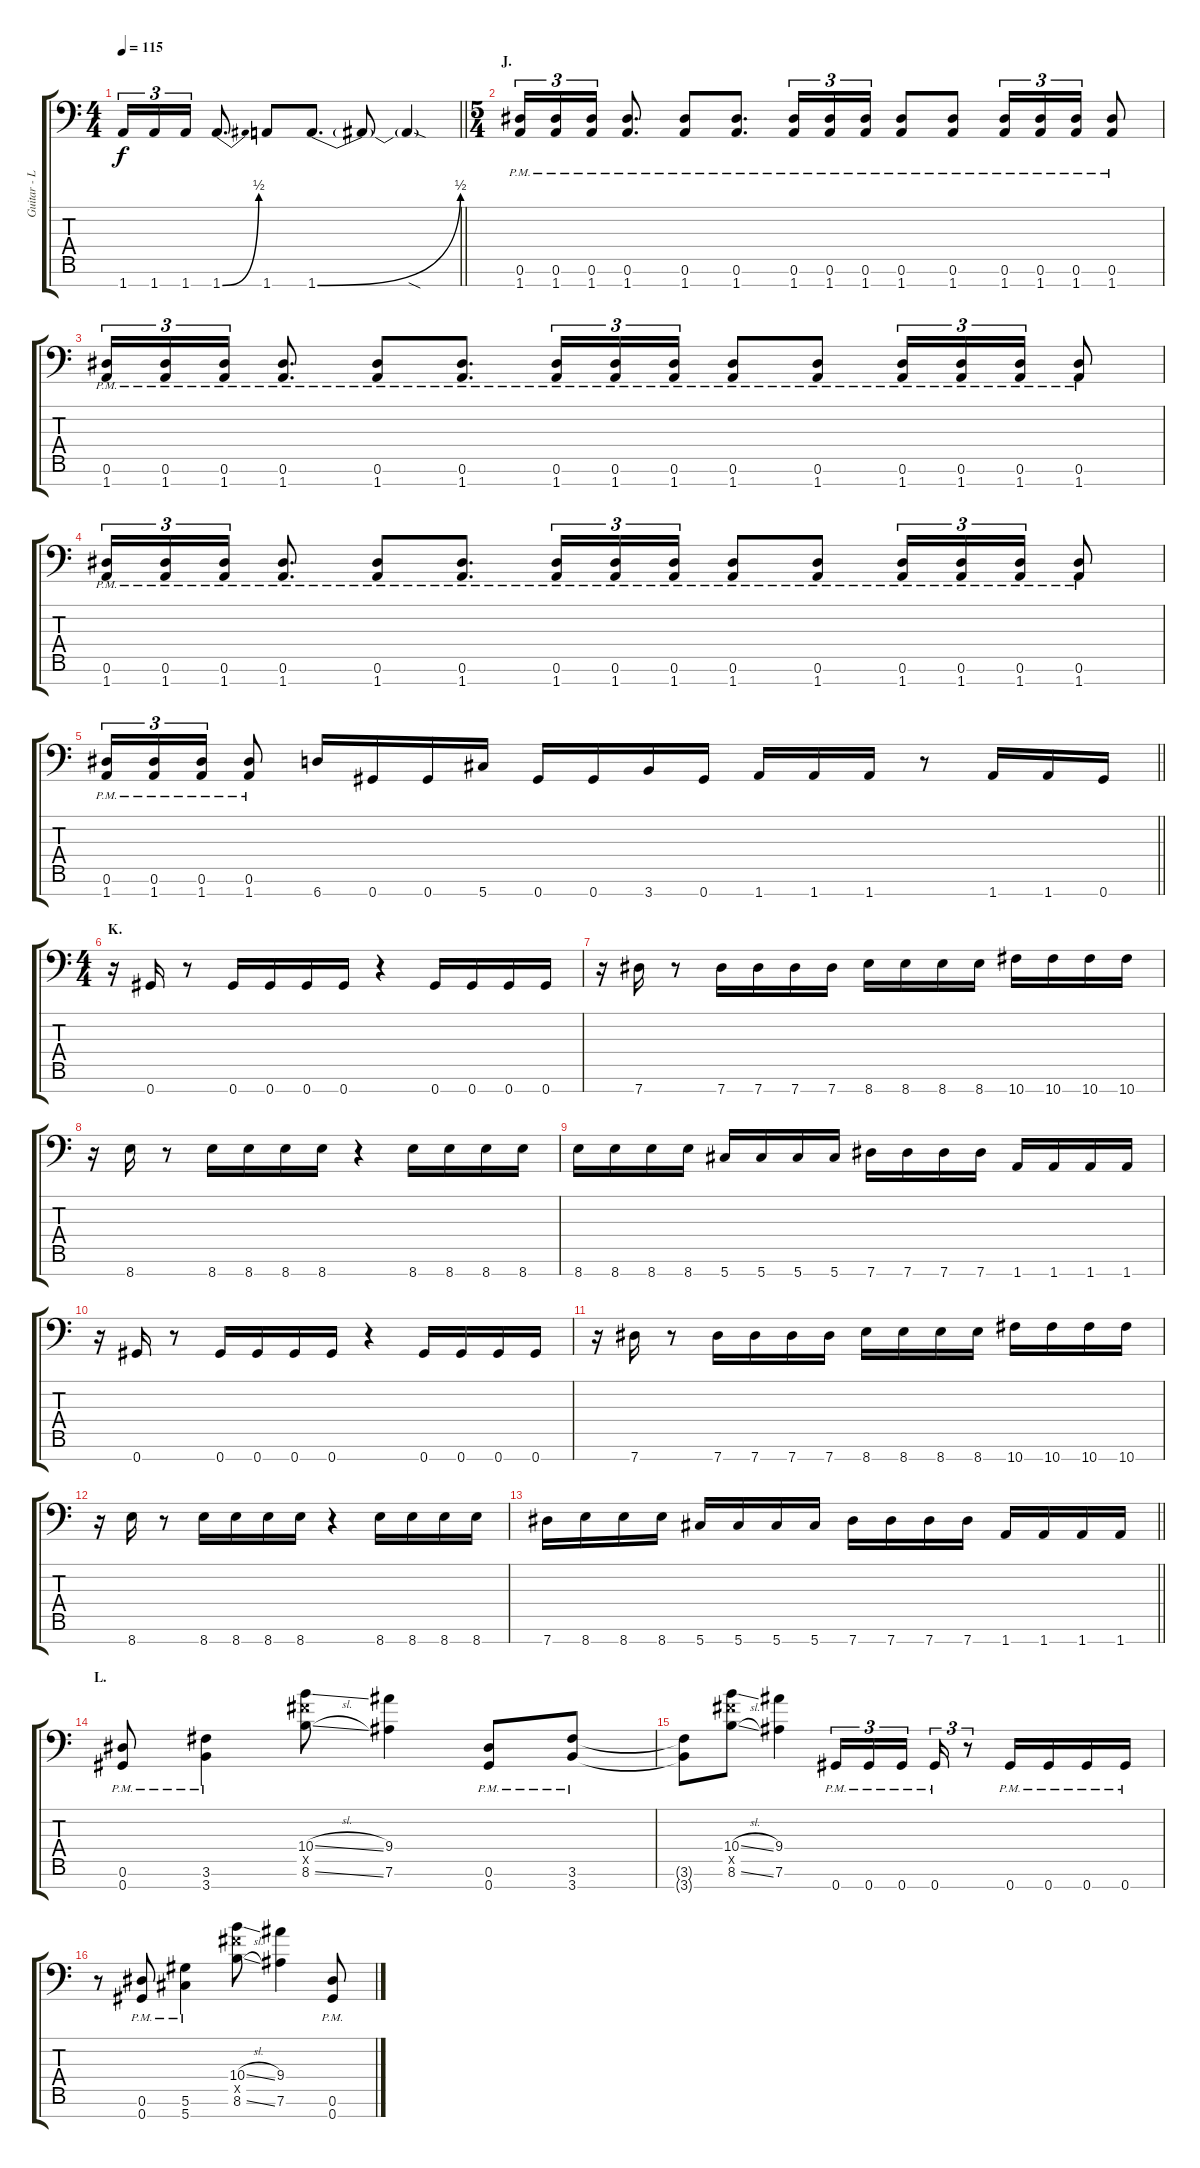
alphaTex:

\track ("Guitar - Left" "Guitar - L") {instrument distortionguitar}
\staff {score tabs}
\tuning (Eb4 Bb3 F3 Db3 Ab2 Eb2 Ab1) {hide}
\ts (4 4)
\tempo 115
\clef f4
\barLineRight lightlight
\ks c
1.7.16{tu (3 2) dy f} 1.7.16{tu (3 2)} 1.7.16{tu (3 2)} 1.7{be (bend 0 0 60 2)}.8{d} 1.7.8 1.7{be (bend 0 0 60 2)}.8{d} 1.7{t}.8 1.7{sod t}.4 |
\ts (5 4)
\section ("" "J.")
(0.6{pm} 1.7{pm}).16{tu (3 2)} (0.6{pm} 1.7{pm}).16{tu (3 2)} (0.6{pm} 1.7{pm}).16{tu (3 2)} (0.6{pm} 1.7{pm}).8{d} (0.6{pm} 1.7{pm}).8 (0.6{pm} 1.7{pm}).8{d} (0.6{pm} 1.7{pm}).16{tu (3 2)} (0.6{pm} 1.7{pm}).16{tu (3 2)} (0.6{pm} 1.7{pm}).16{tu (3 2)} (0.6{pm} 1.7{pm}).8 (0.6{pm} 1.7{pm}).8 (0.6{pm} 1.7{pm}).16{tu (3 2)} (0.6{pm} 1.7{pm}).16{tu (3 2)} (0.6{pm} 1.7{pm}).16{tu (3 2)} (0.6{pm} 1.7{pm}).8 |
(0.6{pm} 1.7{pm}).16{tu (3 2)} (0.6{pm} 1.7{pm}).16{tu (3 2)} (0.6{pm} 1.7{pm}).16{tu (3 2)} (0.6{pm} 1.7{pm}).8{d} (0.6{pm} 1.7{pm}).8 (0.6{pm} 1.7{pm}).8{d} (0.6{pm} 1.7{pm}).16{tu (3 2)} (0.6{pm} 1.7{pm}).16{tu (3 2)} (0.6{pm} 1.7{pm}).16{tu (3 2)} (0.6{pm} 1.7{pm}).8 (0.6{pm} 1.7{pm}).8 (0.6{pm} 1.7{pm}).16{tu (3 2)} (0.6{pm} 1.7{pm}).16{tu (3 2)} (0.6{pm} 1.7{pm}).16{tu (3 2)} (0.6{pm} 1.7{pm}).8 |
(0.6{pm} 1.7{pm}).16{tu (3 2)} (0.6{pm} 1.7{pm}).16{tu (3 2)} (0.6{pm} 1.7{pm}).16{tu (3 2)} (0.6{pm} 1.7{pm}).8{d} (0.6{pm} 1.7{pm}).8 (0.6{pm} 1.7{pm}).8{d} (0.6{pm} 1.7{pm}).16{tu (3 2)} (0.6{pm} 1.7{pm}).16{tu (3 2)} (0.6{pm} 1.7{pm}).16{tu (3 2)} (0.6{pm} 1.7{pm}).8 (0.6{pm} 1.7{pm}).8 (0.6{pm} 1.7{pm}).16{tu (3 2)} (0.6{pm} 1.7{pm}).16{tu (3 2)} (0.6{pm} 1.7{pm}).16{tu (3 2)} (0.6{pm} 1.7{pm}).8 |
\barLineRight lightlight
(0.6{pm} 1.7{pm}).16{tu (3 2)} (0.6{pm} 1.7{pm}).16{tu (3 2)} (0.6{pm} 1.7{pm}).16{tu (3 2)} (0.6{pm} 1.7{pm}).8 6.7.16 0.7.16 0.7.16 5.7.16 0.7.16 0.7.16 3.7.16 0.7.16 1.7.16 1.7.16 1.7.16 r.8 1.7.16 1.7.16 0.7.16 |
\ts (4 4)
\section ("" "K.")
r.16 0.7.16 r.8 0.7.16 0.7.16 0.7.16 0.7.16 r.4 0.7.16 0.7.16 0.7.16 0.7.16 |
r.16 7.7.16 r.8 7.7.16 7.7.16 7.7.16 7.7.16 8.7.16 8.7.16 8.7.16 8.7.16 10.7.16 10.7.16 10.7.16 10.7.16 |
r.16 8.7.16 r.8 8.7.16 8.7.16 8.7.16 8.7.16 r.4 8.7.16 8.7.16 8.7.16 8.7.16 |
8.7.16 8.7.16 8.7.16 8.7.16 5.7.16 5.7.16 5.7.16 5.7.16 7.7.16 7.7.16 7.7.16 7.7.16 1.7.16 1.7.16 1.7.16 1.7.16 |
r.16 0.7.16 r.8 0.7.16 0.7.16 0.7.16 0.7.16 r.4 0.7.16 0.7.16 0.7.16 0.7.16 |
r.16 7.7.16 r.8 7.7.16 7.7.16 7.7.16 7.7.16 8.7.16 8.7.16 8.7.16 8.7.16 10.7.16 10.7.16 10.7.16 10.7.16 |
r.16 8.7.16 r.8 8.7.16 8.7.16 8.7.16 8.7.16 r.4 8.7.16 8.7.16 8.7.16 8.7.16 |
\barLineRight lightlight
7.7.16 8.7.16 8.7.16 8.7.16 5.7.16 5.7.16 5.7.16 5.7.16 7.7.16 7.7.16 7.7.16 7.7.16 1.7.16 1.7.16 1.7.16 1.7.16 |
\section ("" "L.")
(0.6{pm} 0.7{pm}).8 (3.6{pm} 3.7{pm}).4 (10.4{sl} 10.5{x} 8.6{sl}).8 (9.4 7.6).4 (0.6{pm} 0.7{pm}).8 (3.6{pm} 3.7{pm}).8 |
(3.6{t} 3.7{t}).8 (10.4{sl} 10.5{x} 8.6{sl}).8 (9.4 7.6).4 0.7{pm}.16{tu (3 2)} 0.7{pm}.16{tu (3 2)} 0.7{pm}.16{tu (3 2) beam splitsecondary} 0.7{pm}.16{tu (3 2)} r.8{tu (3 2)} 0.7{pm}.16 0.7{pm}.16 0.7{pm}.16 0.7{pm}.16 |
r.8 (0.6{pm} 0.7{pm}).8 (5.6{pm} 5.7{pm}).4 (10.4{sl} 10.5{x} 8.6{sl}).8 (9.4 7.6).4 (0.6{pm} 0.7{pm}).8
